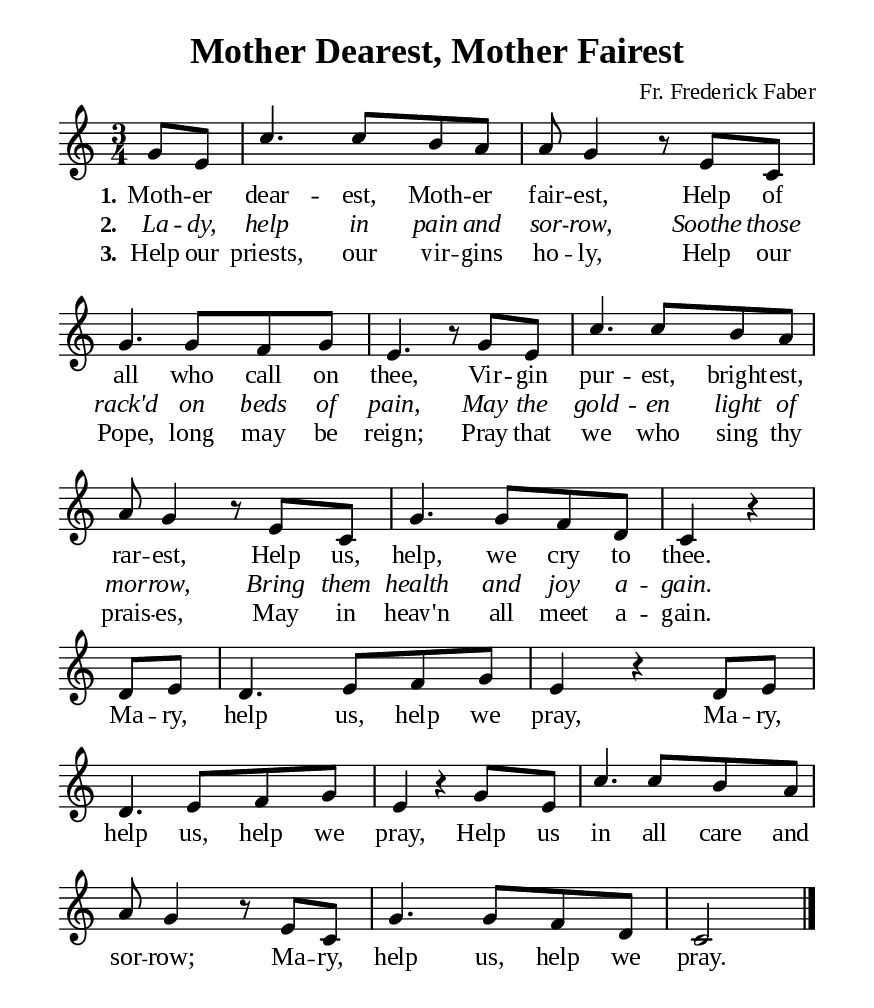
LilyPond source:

\version "2.18.2"

\header {
  title = "Mother Dearest, Mother Fairest"
  composer = "Fr. Frederick Faber"
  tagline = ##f
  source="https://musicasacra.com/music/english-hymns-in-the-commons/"
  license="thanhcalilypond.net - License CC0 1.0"
}

globalSettings = {
  \key c \major
  \time 3/4
  \override Score.BarNumber.break-visibility = ##(#f #f #f)
  \override Lyrics.LyricSpace.minimum-distance = #3.0
}

verseSettings = {
  \phrasingSlurDashed
}

\paper {
  #(set-paper-size "a5")
  top-margin = 10\mm
  bottom-margin = 10\mm
  left-margin = 10\mm
  right-margin = 10\mm
  indent = #0
  #(define fonts
	 (make-pango-font-tree "Liberation Serif"
	 		       "Liberation Serif"
			       "Liberation Serif"
			       (/ 20 20)))
  system-system-spacing = #'((basic-distance . 3) (padding . 3))
}

printItalic = \with {
  \override LyricText.font-shape = #'italic
}

% Verse music
musicVerseSoprano = \relative c'' {
                    \partial 4 g8 e |
  %{	01	%} c'4. c8 b a |
  %{	02	%} a g4 r8 e8 c |
  %{	03	%} g'4. g8 f g |
  %{	04	%} e4. r8 g e |
  %{	05	%} c'4. c8 b a |
  %{	06	%} a g4 r8 e c |
  %{	07	%} g'4. g8 f d |
                    c4 r \bar "|"
}

% Chorus music
musicChorusSoprano = \relative c' {
  \set Score.currentBarNumber = #8
                    \partial 4 d8 e |
  %{	08	%} d4. e8 f g |
  %{	09	%} e4 r d8 e |
  %{	10	%} d4. e8 f g |
  %{	11	%} e4 r g8 e |
  %{	12	%} c'4. c8 b a |
  %{	13	%} a g4 r8 e c |
  %{	14	%} g'4. g8 f d |
                    c2 \bar "|."
}

% Verse lyrics
lyricVerseOne = \lyricmode {
  \set stanza = #"1."
  Moth -- er dear -- est, Moth -- er fair -- est,
  Help of all who call on thee,
  Vir -- gin pur -- est, bright -- est, rar -- est,
  Help us, help, we cry to thee.
}

lyricVerseTwo = \lyricmode {
  \set stanza = #"2."
  La -- dy, help in pain and sor -- row,
  Soothe those rack'd on beds of pain,
  May the gold -- en light of mor -- row,
  Bring them health and joy a -- gain.
}

lyricVerseThree = \lyricmode {
  \set stanza = #"3."
  Help our priests, our vir -- gins ho -- ly,
  Help our Pope, long may be reign;
  Pray that we who sing thy prais -- es,
  May in heav'n all meet a -- gain.
}

% Chorus lyrics
lyricChorus = \lyricmode {
  Ma -- ry, help us, help we pray,
  Ma -- ry, help us, help we pray,
  Help us in all care and sor -- row;
  Ma -- ry, help us, help we pray.
}

% Layout
\score {
    \new ChoirStaff <<
      \new Staff <<
        \clef "treble"
        \new Voice = "soprano" {
          \globalSettings \verseSettings \stemUp \slurUp \musicVerseSoprano
        }
      >>
      \new Lyrics \lyricsto soprano \lyricVerseOne
      \new Lyrics \printItalic \lyricsto soprano \lyricVerseTwo
      \new Lyrics \lyricsto soprano \lyricVerseThree
    >>
}

\score {
    \new ChoirStaff <<
      \new Staff <<
        \clef "treble"
        \override Staff.TimeSignature #'stencil = ##f
        \new Voice = "soprano" {
          \globalSettings \stemUp \slurUp \musicChorusSoprano
        }
      >>
      \new Lyrics \lyricsto soprano \lyricChorus
    >>
}
